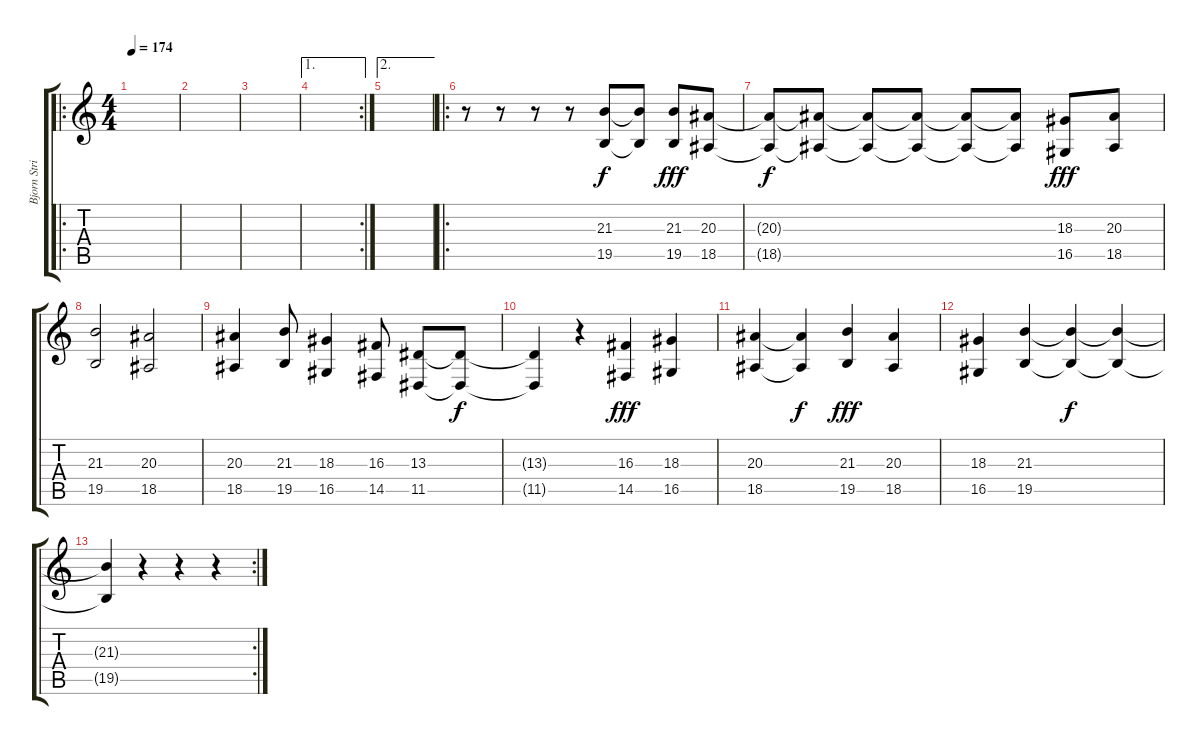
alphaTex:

\track ("Bjorn Strid " "Bjorn Stri") {instrument lead2sawtooth}
\staff {score tabs}
\tuning (B3 Gb3 D3 A2 E2 B1) {hide}
\ro
\ts (4 4)
\tempo 174
\clef g2
\ks c
|
|
|
\ae 1
\rc 2
|
\ae 2
|
\ro
r.8 r.8 r.8 r.8 (21.3 19.5).8 (21.3{t} 19.5{t}).8{dy f} (21.3 19.5).8{dy fff} (20.3 18.5).8 |
(20.3{t} 18.5{t}).8{dy f} (20.3{t} 18.5{t}).8 (20.3{t} 18.5{t}).8 (20.3{t} 18.5{t}).8 (20.3{t} 18.5{t}).8 (20.3{t} 18.5{t}).8 (18.3 16.5).8{dy fff} (20.3 18.5).8 |
(21.3 19.5).2 (20.3 18.5).2 |
(20.3 18.5).4 (21.3 19.5).8 (18.3 16.5).4 (16.3 14.5).8 (13.3 11.5).8 (13.3{t} 11.5{t}).8{dy f} |
(13.3{t} 11.5{t}).4 r.4 (16.3 14.5).4{dy fff} (18.3 16.5).4 |
(20.3 18.5).4 (20.3{t} 18.5{t}).4{dy f} (21.3 19.5).4{dy fff} (20.3 18.5).4 |
(18.3 16.5).4 (21.3 19.5).4 (21.3{t} 19.5{t}).4{dy f} (21.3{t} 19.5{t}).4 |
\rc 2
(21.3{t} 19.5{t}).4 r.4 r.4 r.4
